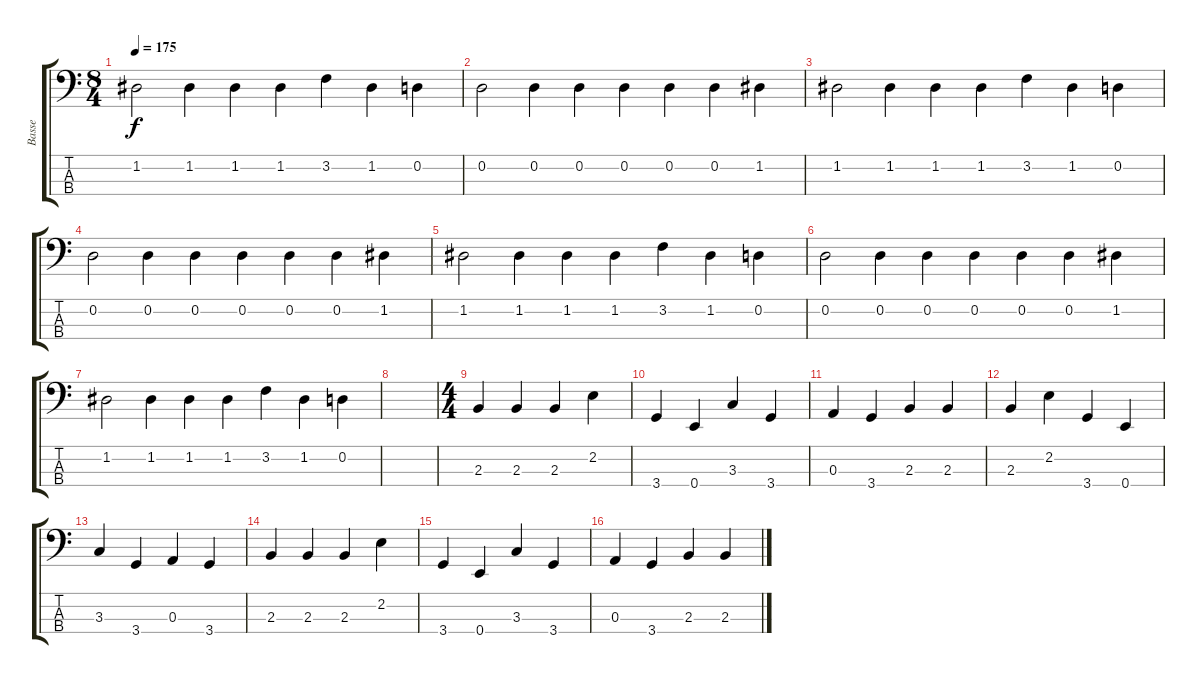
\track ("Basse" "Basse") {instrument electricbassfinger}
\staff {score tabs}
\tuning (G2 D2 A1 E1) {hide}
\ts (8 4)
\tempo 175
\clef f4
\ks c
1.2.2{dy f} 1.2.4 1.2.4 1.2.4 3.2.4 1.2.4 0.2.4 |
0.2.2 0.2.4 0.2.4 0.2.4 0.2.4 0.2.4 1.2.4 |
1.2.2 1.2.4 1.2.4 1.2.4 3.2.4 1.2.4 0.2.4 |
0.2.2 0.2.4 0.2.4 0.2.4 0.2.4 0.2.4 1.2.4 |
1.2.2 1.2.4 1.2.4 1.2.4 3.2.4 1.2.4 0.2.4 |
0.2.2 0.2.4 0.2.4 0.2.4 0.2.4 0.2.4 1.2.4 |
1.2.2 1.2.4 1.2.4 1.2.4 3.2.4 1.2.4 0.2.4 |
|
\ts (4 4)
2.3.4 2.3.4 2.3.4 2.2.4 |
3.4.4 0.4.4 3.3.4 3.4.4 |
0.3.4 3.4.4 2.3.4 2.3.4 |
2.3.4 2.2.4 3.4.4 0.4.4 |
3.3.4 3.4.4 0.3.4 3.4.4 |
2.3.4 2.3.4 2.3.4 2.2.4 |
3.4.4 0.4.4 3.3.4 3.4.4 |
0.3.4 3.4.4 2.3.4 2.3.4
